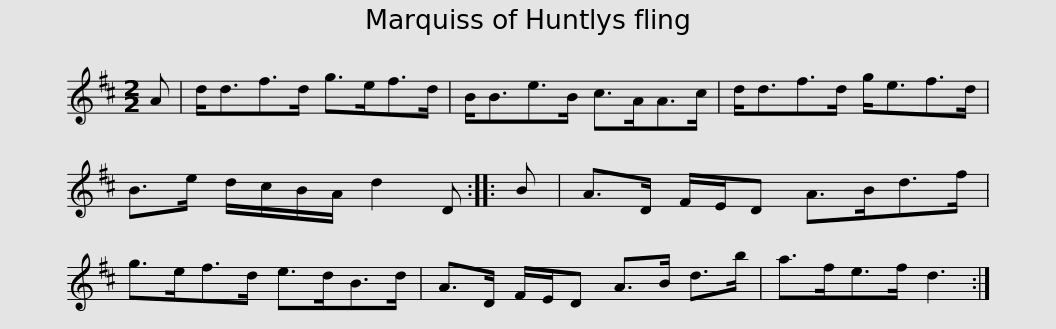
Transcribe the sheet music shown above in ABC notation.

X:1
L:1/8
M:2/2
I:linebreak $
K:D
V:1 treble
V:1
 A | d<df>d g>ef>d | B<Be>B c>AA>c | d<df>d g<ef>d | B>e d/c/B/A/ d2 D :: %5
 B |$ A>D F/E/D A>Bd>f | g>ef>d e>dB>d | A>D F/E/D A>B d>b | a>fe>f d3 :| %10
